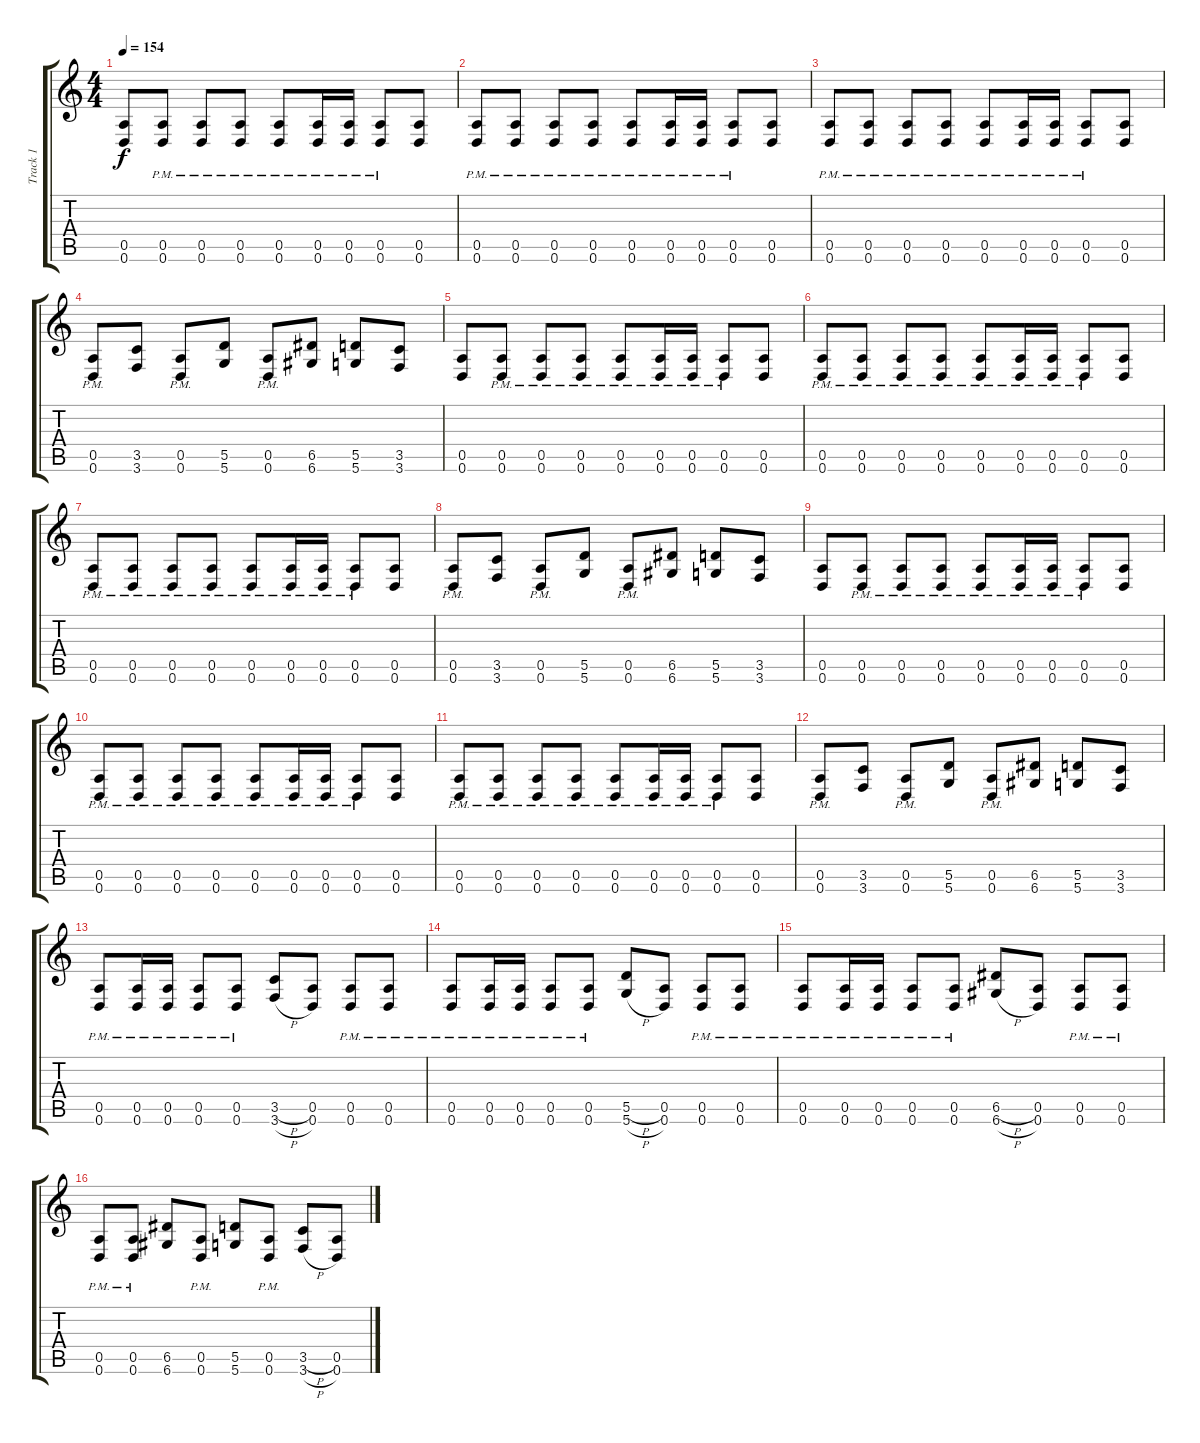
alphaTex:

\track ("Track 1" "Track 1") {instrument distortionguitar}
\staff {score tabs}
\tuning (E4 B3 G3 D3 A2 D2) {hide}
\ts (4 4)
\tempo 154
\clef g2
\ks c
(0.5 0.6).8{dy f} (0.5{pm} 0.6{pm}).8 (0.5{pm} 0.6{pm}).8 (0.5{pm} 0.6{pm}).8 (0.5{pm} 0.6{pm}).8 (0.5{pm} 0.6{pm}).16 (0.5{pm} 0.6{pm}).16 (0.5{pm} 0.6{pm}).8 (0.5 0.6).8 |
(0.5{pm} 0.6{pm}).8 (0.5{pm} 0.6{pm}).8 (0.5{pm} 0.6{pm}).8 (0.5{pm} 0.6{pm}).8 (0.5{pm} 0.6{pm}).8 (0.5{pm} 0.6{pm}).16 (0.5{pm} 0.6{pm}).16 (0.5{pm} 0.6{pm}).8 (0.5 0.6).8 |
(0.5{pm} 0.6{pm}).8 (0.5{pm} 0.6{pm}).8 (0.5{pm} 0.6{pm}).8 (0.5{pm} 0.6{pm}).8 (0.5{pm} 0.6{pm}).8 (0.5{pm} 0.6{pm}).16 (0.5{pm} 0.6{pm}).16 (0.5{pm} 0.6{pm}).8 (0.5 0.6).8 |
(0.5{pm} 0.6{pm}).8 (3.5 3.6).8 (0.5{pm} 0.6{pm}).8 (5.5 5.6).8 (0.5{pm} 0.6{pm}).8 (6.5 6.6).8 (5.5 5.6).8 (3.5 3.6).8 |
(0.5 0.6).8 (0.5{pm} 0.6{pm}).8 (0.5{pm} 0.6{pm}).8 (0.5{pm} 0.6{pm}).8 (0.5{pm} 0.6{pm}).8 (0.5{pm} 0.6{pm}).16 (0.5{pm} 0.6{pm}).16 (0.5{pm} 0.6{pm}).8 (0.5 0.6).8 |
(0.5{pm} 0.6{pm}).8 (0.5{pm} 0.6{pm}).8 (0.5{pm} 0.6{pm}).8 (0.5{pm} 0.6{pm}).8 (0.5{pm} 0.6{pm}).8 (0.5{pm} 0.6{pm}).16 (0.5{pm} 0.6{pm}).16 (0.5{pm} 0.6{pm}).8 (0.5 0.6).8 |
(0.5{pm} 0.6{pm}).8 (0.5{pm} 0.6{pm}).8 (0.5{pm} 0.6{pm}).8 (0.5{pm} 0.6{pm}).8 (0.5{pm} 0.6{pm}).8 (0.5{pm} 0.6{pm}).16 (0.5{pm} 0.6{pm}).16 (0.5{pm} 0.6{pm}).8 (0.5 0.6).8 |
(0.5{pm} 0.6{pm}).8 (3.5 3.6).8 (0.5{pm} 0.6{pm}).8 (5.5 5.6).8 (0.5{pm} 0.6{pm}).8 (6.5 6.6).8 (5.5 5.6).8 (3.5 3.6).8 |
(0.5 0.6).8 (0.5{pm} 0.6{pm}).8 (0.5{pm} 0.6{pm}).8 (0.5{pm} 0.6{pm}).8 (0.5{pm} 0.6{pm}).8 (0.5{pm} 0.6{pm}).16 (0.5{pm} 0.6{pm}).16 (0.5{pm} 0.6{pm}).8 (0.5 0.6).8 |
(0.5{pm} 0.6{pm}).8 (0.5{pm} 0.6{pm}).8 (0.5{pm} 0.6{pm}).8 (0.5{pm} 0.6{pm}).8 (0.5{pm} 0.6{pm}).8 (0.5{pm} 0.6{pm}).16 (0.5{pm} 0.6{pm}).16 (0.5{pm} 0.6{pm}).8 (0.5 0.6).8 |
(0.5{pm} 0.6{pm}).8 (0.5{pm} 0.6{pm}).8 (0.5{pm} 0.6{pm}).8 (0.5{pm} 0.6{pm}).8 (0.5{pm} 0.6{pm}).8 (0.5{pm} 0.6{pm}).16 (0.5{pm} 0.6{pm}).16 (0.5{pm} 0.6{pm}).8 (0.5 0.6).8 |
(0.5{pm} 0.6{pm}).8 (3.5 3.6).8 (0.5{pm} 0.6{pm}).8 (5.5 5.6).8 (0.5{pm} 0.6{pm}).8 (6.5 6.6).8 (5.5 5.6).8 (3.5 3.6).8 |
(0.5{pm} 0.6{pm}).8 (0.5{pm} 0.6{pm}).16 (0.5{pm} 0.6{pm}).16 (0.5{pm} 0.6{pm}).8 (0.5{pm} 0.6{pm}).8 (3.5{h} 3.6{h}).8 (0.5 0.6).8 (0.5{pm} 0.6{pm}).8 (0.5{pm} 0.6{pm}).8 |
(0.5{pm} 0.6{pm}).8 (0.5{pm} 0.6{pm}).16 (0.5{pm} 0.6{pm}).16 (0.5{pm} 0.6{pm}).8 (0.5{pm} 0.6{pm}).8 (5.5{h} 5.6{h}).8 (0.5 0.6).8 (0.5{pm} 0.6{pm}).8 (0.5{pm} 0.6{pm}).8 |
(0.5{pm} 0.6{pm}).8 (0.5{pm} 0.6{pm}).16 (0.5{pm} 0.6{pm}).16 (0.5{pm} 0.6{pm}).8 (0.5{pm} 0.6{pm}).8 (6.5{h} 6.6{h}).8 (0.5 0.6).8 (0.5{pm} 0.6{pm}).8 (0.5{pm} 0.6{pm}).8 |
(0.5{pm} 0.6{pm}).8 (0.5{pm} 0.6{pm}).8 (6.5 6.6).8 (0.5{pm} 0.6{pm}).8 (5.5 5.6).8 (0.5{pm} 0.6{pm}).8 (3.5{h} 3.6{h}).8 (0.5 0.6).8
